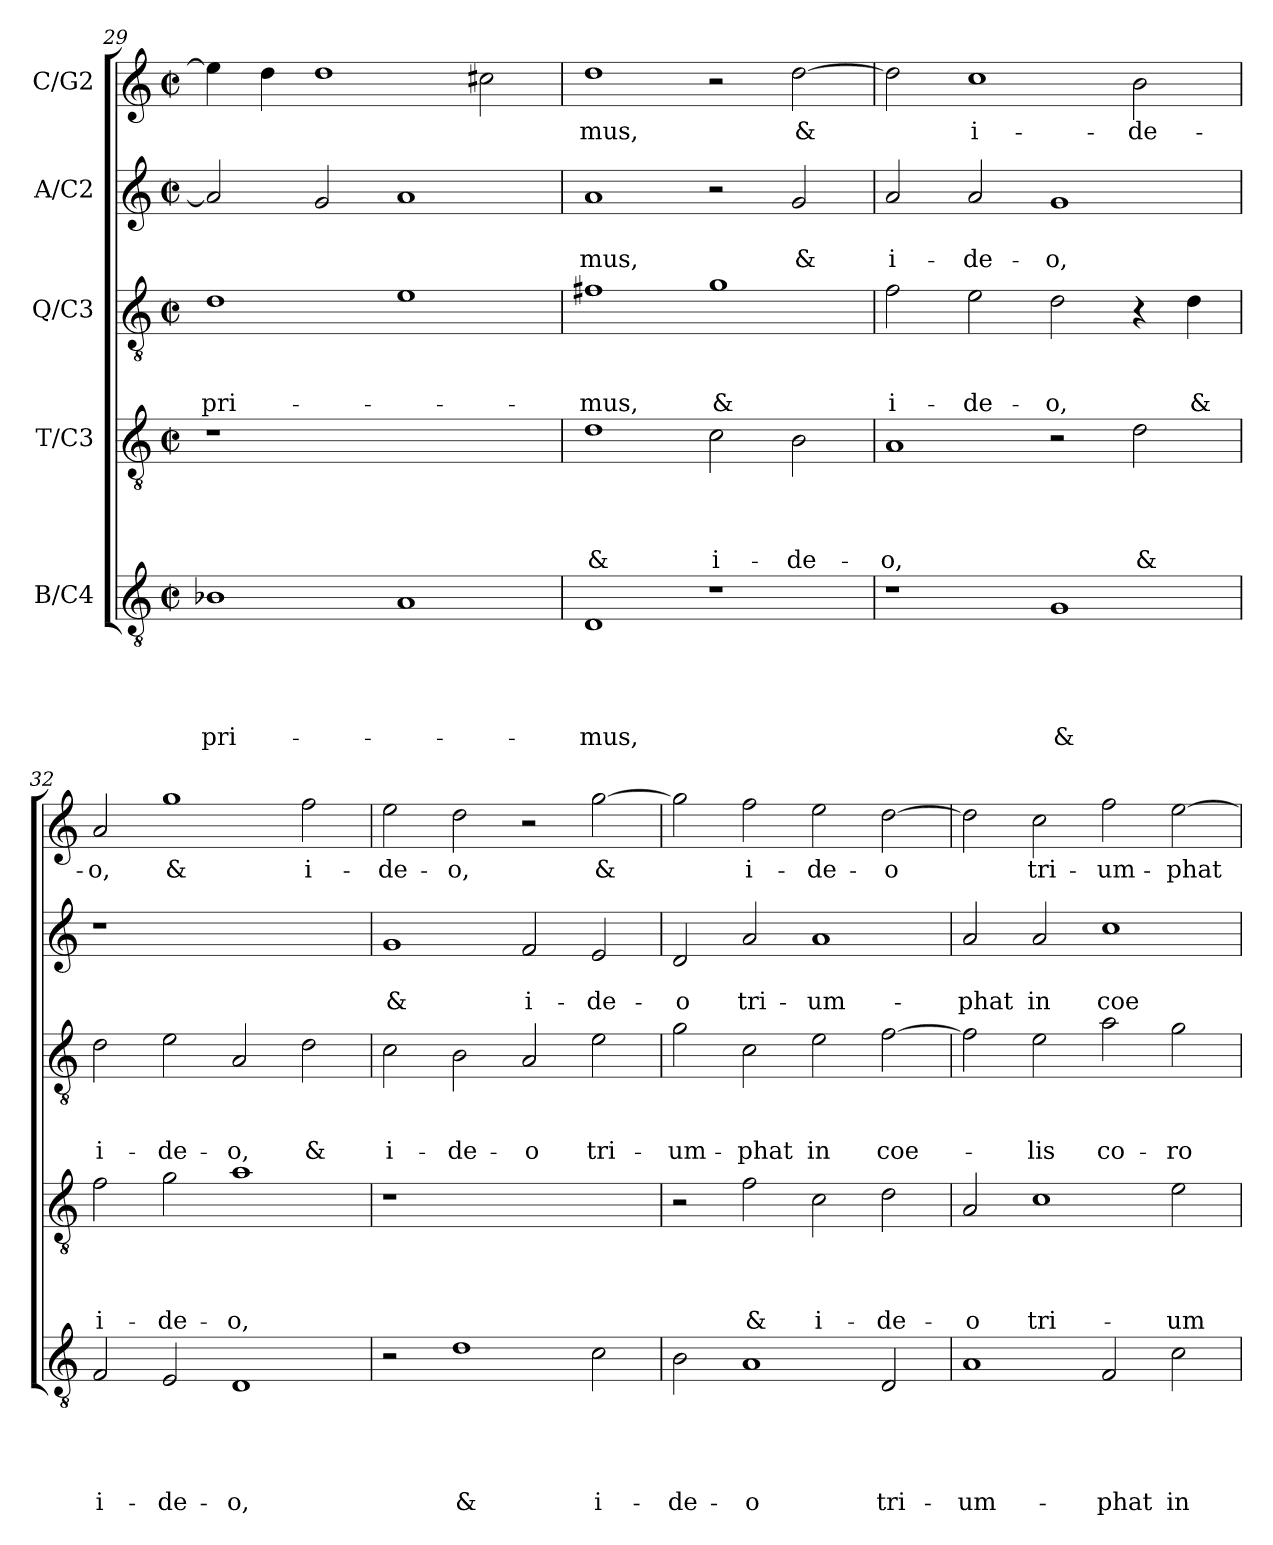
**kern	**text	**text	**text	**text	**text	**kern	**text	**text	**text	**text	**kern	**text	**text	**text	**kern	**text	**text	**kern	**text
*part5	*part5	*part5	*part5	*part5	*part5	*part4	*part4	*part4	*part4	*part4	*part3	*part3	*part3	*part3	*part2	*part2	*part2	*part1	*part1
*staff5	*staff5	*staff5	*staff5	*staff5	*staff5	*staff4	*staff4	*staff4	*staff4	*staff4	*staff3	*staff3	*staff3	*staff3	*staff2	*staff2	*staff2	*staff1	*staff1
*I"B/C4	*	*	*	*	*	*I"T/C3	*	*	*	*	*I"Q/C3	*	*	*	*I"A/C2	*	*	*I"C/G2	*
*clefGv2	*	*	*	*	*	*clefGv2	*	*	*	*	*clefGv2	*	*	*	*clefG2	*	*	*clefG2	*
*k[]	*	*	*	*	*	*k[]	*	*	*	*	*k[]	*	*	*	*k[]	*	*	*k[]	*
*C:	*	*	*	*	*	*C:	*	*	*	*	*C:	*	*	*	*C:	*	*	*C:	*
*M2/2	*	*	*	*	*	*M2/2	*	*	*	*	*M2/2	*	*	*	*M2/2	*	*	*M2/2	*
*met(c|)	*	*	*	*	*	*met(c|)	*	*	*	*	*met(c|)	*	*	*	*met(c|)	*	*	*met(c|)	*
=29	=29	=29	=29	=29	=29	=29	=29	=29	=29	=29	=29	=29	=29	=29	=29	=29	=29	=29	=29
!	!	!	!	!	!LO:LY:b	!	!	!	!	!	!	!	!	!LO:LY:b	!	!	!	!	!
1B-X	.	.	.	.	pri-	1r	.	.	.	.	1d	.	.	pri-	2a/]	.	.	4ee\]	.
.	.	.	.	.	.	.	.	.	.	.	.	.	.	.	.	.	.	4dd\	.
.	.	.	.	.	.	.	.	.	.	.	.	.	.	.	2g/	.	.	1dd	.
1A	.	.	.	.	.	1ryy	.	.	.	.	1e	.	.	.	1a	.	.	.	.
.	.	.	.	.	.	.	.	.	.	.	.	.	.	.	.	.	.	2cc#X\	.
=30	=30	=30	=30	=30	=30	=30	=30	=30	=30	=30	=30	=30	=30	=30	=30	=30	=30	=30	=30
!	!	!	!	!	!LO:LY:b	!	!	!	!	!LO:LY:b	!	!	!	!LO:LY:b	!	!	!LO:LY:b	!	!LO:LY:b
1D	.	.	.	.	-mus,	1d	.	.	.	&	1f#X	.	.	-mus,	1a	.	-mus,	1dd	-mus,
!	!	!	!	!	!	!	!	!	!	!LO:LY:b	!	!	!	!LO:LY:b	!	!	!	!	!
1r	.	.	.	.	.	2c\	.	.	.	i-	1g	.	.	&	2r	.	.	2r	.
!	!	!	!	!	!	!	!	!	!	!LO:LY:b	!	!	!	!	!	!	!LO:LY:b	!	!LO:LY:b
.	.	.	.	.	.	2B\	.	.	.	-de-	.	.	.	.	2g/	.	&	[2dd\	&
!!LO:LB:g=z
=31	=31	=31	=31	=31	=31	=31	=31	=31	=31	=31	=31	=31	=31	=31	=31	=31	=31	=31	=31
!	!	!	!	!	!	!	!	!	!	!LO:LY:b	!	!	!	!LO:LY:b	!	!	!LO:LY:b	!	!
1r	.	.	.	.	.	1A	.	.	.	-o,	2f\	.	.	i-	2a/	.	i-	2dd\]	.
!	!	!	!	!	!	!	!	!	!	!	!	!	!	!LO:LY:b	!	!	!LO:LY:b	!	!LO:LY:b
.	.	.	.	.	.	.	.	.	.	.	2e\	.	.	-de-	2a/	.	-de-	1cc	i-
!	!	!	!	!	!LO:LY:b	!	!	!	!	!	!	!	!	!LO:LY:b	!	!	!LO:LY:b	!	!
1G	.	.	.	.	&	2r	.	.	.	.	2d\	.	.	-o,	1g	.	-o,	.	.
!	!	!	!	!	!	!	!	!	!	!LO:LY:b	!	!	!	!	!	!	!	!	!LO:LY:b
.	.	.	.	.	.	2d\	.	.	.	&	4r	.	.	.	.	.	.	2b\	-de-
!	!	!	!	!	!	!	!	!	!	!	!	!	!	!LO:LY:b	!	!	!	!	!
.	.	.	.	.	.	.	.	.	.	.	4d\	.	.	&	.	.	.	.	.
=32	=32	=32	=32	=32	=32	=32	=32	=32	=32	=32	=32	=32	=32	=32	=32	=32	=32	=32	=32
!	!	!	!	!	!LO:LY:b	!	!	!	!	!LO:LY:b	!	!	!	!LO:LY:b	!	!	!	!	!LO:LY:b
2F/	.	.	.	.	i-	2f\	.	.	.	i-	2d\	.	.	i-	1r	.	.	2a/	-o,
!	!	!	!	!	!LO:LY:b	!	!	!	!	!LO:LY:b	!	!	!	!LO:LY:b	!	!	!	!	!LO:LY:b
2E/	.	.	.	.	-de-	2g\	.	.	.	-de-	2e\	.	.	-de-	.	.	.	1gg	&
!	!	!	!	!	!LO:LY:b	!	!	!	!	!LO:LY:b	!	!	!	!LO:LY:b	!	!	!	!	!
1D	.	.	.	.	-o,	1a	.	.	.	-o,	2A/	.	.	-o,	1ryy	.	.	.	.
!	!	!	!	!	!	!	!	!	!	!	!	!	!	!LO:LY:b	!	!	!	!	!LO:LY:b
.	.	.	.	.	.	.	.	.	.	.	2d\	.	.	&	.	.	.	2ff\	i-
=33	=33	=33	=33	=33	=33	=33	=33	=33	=33	=33	=33	=33	=33	=33	=33	=33	=33	=33	=33
!	!	!	!	!	!	!	!	!	!	!	!	!	!	!LO:LY:b	!	!	!LO:LY:b	!	!LO:LY:b
2r	.	.	.	.	.	1r	.	.	.	.	2c\	.	.	i-	1g	.	&	2ee\	-de-
!	!	!	!	!	!LO:LY:b	!	!	!	!	!	!	!	!	!LO:LY:b	!	!	!	!	!LO:LY:b
1d	.	.	.	.	&	.	.	.	.	.	2B\	.	.	-de-	.	.	.	2dd\	-o,
!	!	!	!	!	!	!	!	!	!	!	!	!	!	!LO:LY:b	!	!	!LO:LY:b	!	!
.	.	.	.	.	.	1ryy	.	.	.	.	2A/	.	.	-o	2f/	.	i-	2r	.
!	!	!	!	!	!LO:LY:b	!	!	!	!	!	!	!	!	!LO:LY:b	!	!	!LO:LY:b	!	!LO:LY:b
2c\	.	.	.	.	i-	.	.	.	.	.	2e\	.	.	tri-	2e/	.	-de-	[2gg\	&
=34	=34	=34	=34	=34	=34	=34	=34	=34	=34	=34	=34	=34	=34	=34	=34	=34	=34	=34	=34
!	!	!	!	!	!LO:LY:b	!	!	!	!	!	!	!	!	!LO:LY:b	!	!	!LO:LY:b	!	!
2B\	.	.	.	.	-de-	2r	.	.	.	.	2g\	.	.	-um-	2d/	.	-o	2gg\]	.
!	!	!	!	!	!LO:LY:b	!	!	!	!	!LO:LY:b	!	!	!	!LO:LY:b	!	!	!LO:LY:b	!	!LO:LY:b
1A	.	.	.	.	-o	2f\	.	.	.	&	2c\	.	.	-phat	2a/	.	tri-	2ff\	i-
!	!	!	!	!	!	!	!	!	!	!LO:LY:b	!	!	!	!LO:LY:b	!	!	!LO:LY:b	!	!LO:LY:b
.	.	.	.	.	.	2c\	.	.	.	i-	2e\	.	.	in	1a	.	-um-	2ee\	-de-
!	!	!	!	!	!LO:LY:b	!	!	!	!	!LO:LY:b	!	!	!	!LO:LY:b	!	!	!	!	!LO:LY:b
2D/	.	.	.	.	tri-	2d\	.	.	.	-de-	[2f\	.	.	coe-	.	.	.	[2dd\	-o
=35	=35	=35	=35	=35	=35	=35	=35	=35	=35	=35	=35	=35	=35	=35	=35	=35	=35	=35	=35
!	!	!	!	!	!LO:LY:b	!	!	!	!	!LO:LY:b	!	!	!	!	!	!	!LO:LY:b	!	!
1A	.	.	.	.	-um-	2A/	.	.	.	-o	2f\]	.	.	.	2a/	.	-phat	2dd\]	.
!	!	!	!	!	!	!	!	!	!	!LO:LY:b	!	!	!	!LO:LY:b	!	!	!LO:LY:b	!	!LO:LY:b
.	.	.	.	.	.	1c	.	.	.	tri-	2e\	.	.	-lis	2a/	.	in	2cc\	tri-
!	!	!	!	!	!LO:LY:b	!	!	!	!	!	!	!	!	!LO:LY:b	!	!	!LO:LY:b	!	!LO:LY:b
2F/	.	.	.	.	-phat	.	.	.	.	.	2a\	.	.	co-	1cc	.	coe-	2ff\	-um-
!	!	!	!	!	!LO:LY:b	!	!	!	!	!LO:LY:b	!	!	!	!LO:LY:b	!	!	!	!	!LO:LY:b
2c\	.	.	.	.	in	2e\	.	.	.	-um-	2g\	.	.	-ro-	.	.	.	[2ee\	-phat
=	=	=	=	=	=	=	=	=	=	=	=	=	=	=	=	=	=	=	=
*-	*-	*-	*-	*-	*-	*-	*-	*-	*-	*-	*-	*-	*-	*-	*-	*-	*-	*-	*-
